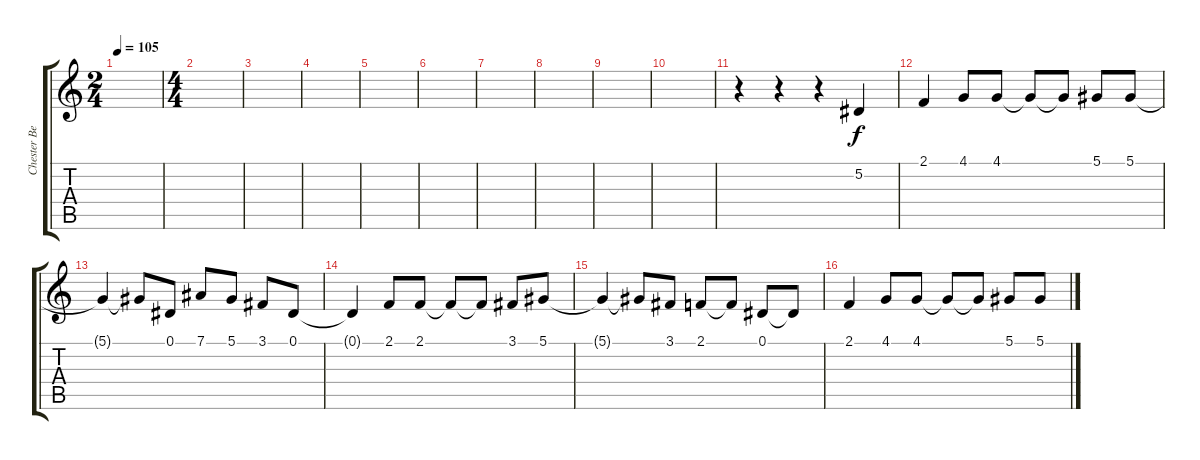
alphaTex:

\track ("Chester Bennington (Vocals)" "Chester Be") {instrument violin}
\staff {score tabs}
\tuning (Eb4 Bb3 Gb3 Db3 Ab2 Eb2) {hide}
\ts (2 4)
\tempo 105
\clef g2
\ks c
|
\ts (4 4)
|
|
|
|
|
|
|
|
|
r.4 r.4 r.4 5.2.4 |
2.1.4 4.1.8 4.1.8 4.1{t}.8 4.1{t}.8 5.1.8 5.1.8 |
5.1{t}.4 5.1{t}.8 0.1.8 7.1.8 5.1.8 3.1.8 0.1.8 |
0.1{t}.4 2.1.8 2.1.8 2.1{t}.8 2.1{t}.8 3.1.8 5.1.8 |
5.1{t}.4 5.1{t}.8 3.1.8 2.1.8 2.1{t}.8 0.1.8 0.1{t}.8 |
2.1.4 4.1.8 4.1.8 4.1{t}.8 4.1{t}.8 5.1.8 5.1.8
